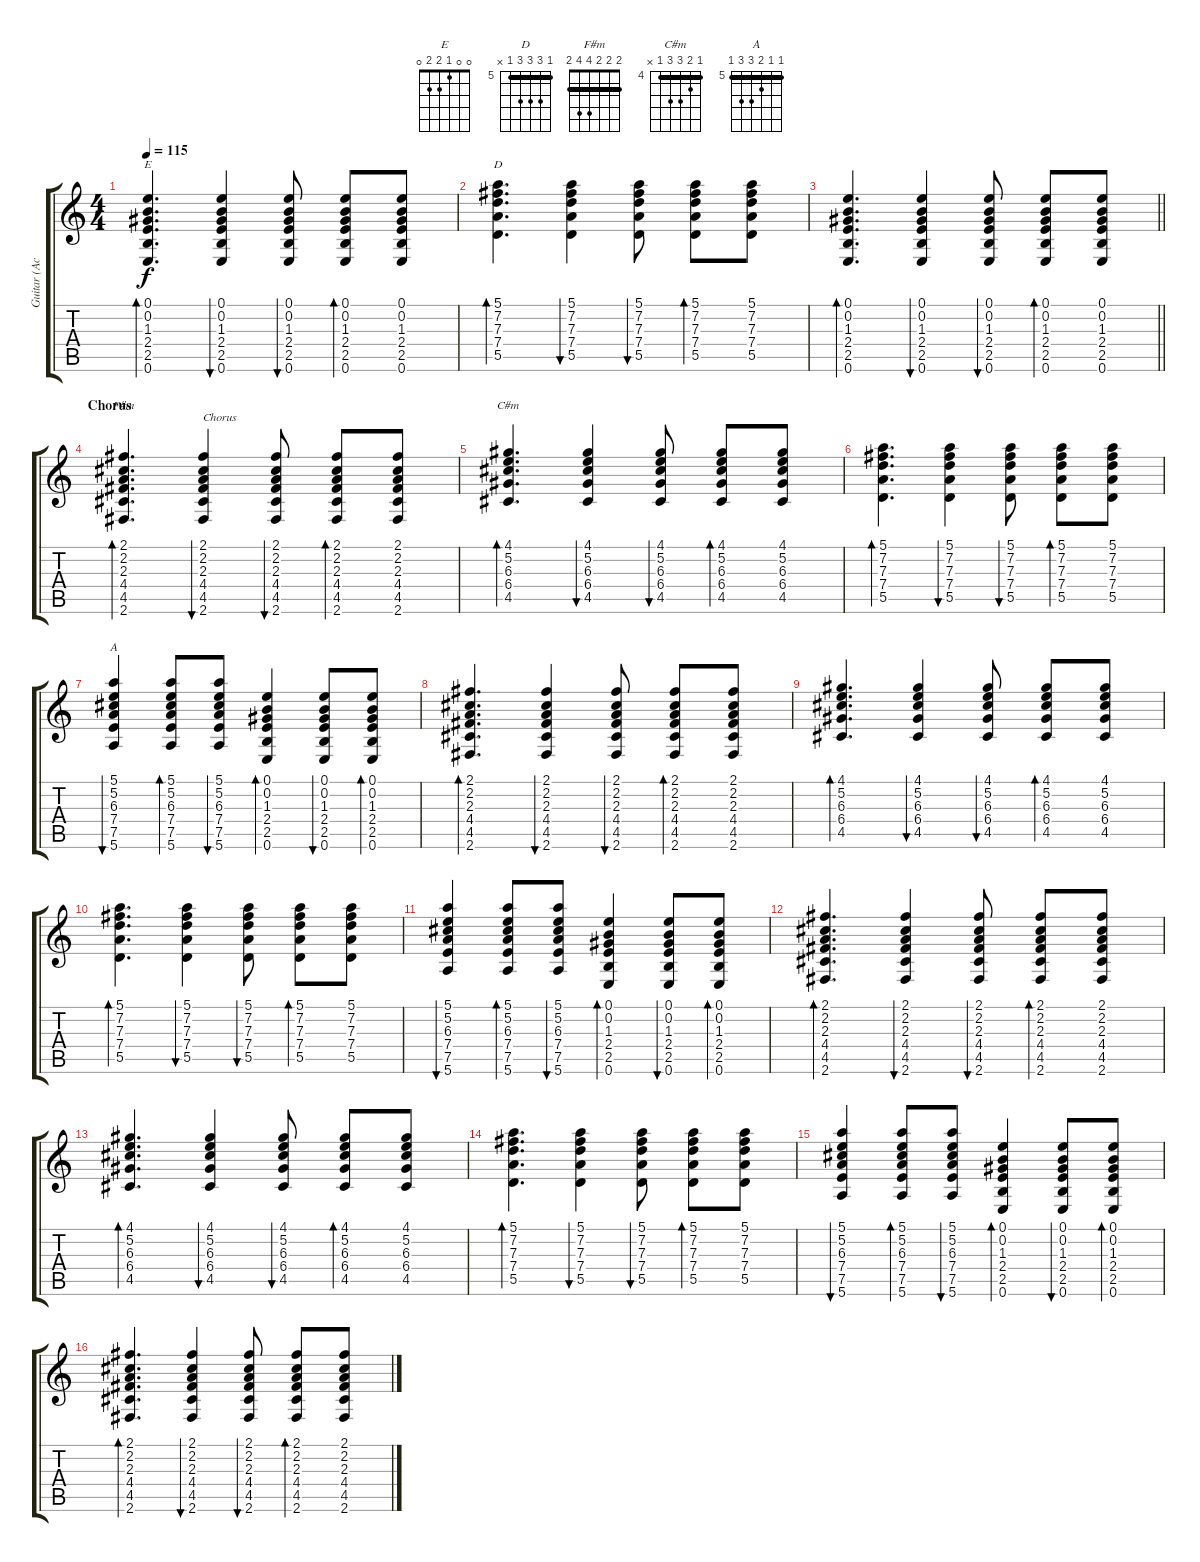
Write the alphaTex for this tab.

\track ("Guitar (Acoustic)" "Guitar (Ac") {instrument acousticguitarnylon}
\staff {score tabs}
\tuning (E4 B3 G3 D3 A2 E2) {hide}
\chord ("E" 0 0 1 2 2 0)
\chord ("D" 5 7 7 7 5 x) {firstfret 5 barre 5}
\chord ("F#m" 2 2 2 4 4 2) {barre 2}
\chord ("C#m" 4 5 6 6 4 x) {firstfret 4 barre 4}
\chord ("A" 5 5 6 7 7 5) {firstfret 5 barre 5}
\ts (4 4)
\tempo 115
\clef g2
\ks c
(0.1 0.2 1.3 2.4 2.5 0.6).4{d bd 60 ch "E" dy f} (0.1 0.2 1.3 2.4 2.5 0.6).4{bu 60} (0.1 0.2 1.3 2.4 2.5 0.6).8{bu 60} (0.1 0.2 1.3 2.4 2.5 0.6).8{bd 60} (0.1 0.2 1.3 2.4 2.5 0.6).8 |
(5.1 7.2 7.3 7.4 5.5).4{d bd 60 ch "D"} (5.1 7.2 7.3 7.4 5.5).4{bu 60} (5.1 7.2 7.3 7.4 5.5).8{bu 60} (5.1 7.2 7.3 7.4 5.5).8{bd 60} (5.1 7.2 7.3 7.4 5.5).8 |
\barLineRight lightlight
(0.1 0.2 1.3 2.4 2.5 0.6).4{d bd 60} (0.1 0.2 1.3 2.4 2.5 0.6).4{bu 60} (0.1 0.2 1.3 2.4 2.5 0.6).8{bu 60} (0.1 0.2 1.3 2.4 2.5 0.6).8{bd 60} (0.1 0.2 1.3 2.4 2.5 0.6).8 |
\section ("" "Chorus")
(2.1 2.2 2.3 4.4 4.5 2.6).4{d bd 60 ch "F#m"} (2.1 2.2 2.3 4.4 4.5 2.6).4{bu 60 txt "Chorus"} (2.1 2.2 2.3 4.4 4.5 2.6).8{bu 60} (2.1 2.2 2.3 4.4 4.5 2.6).8{bd 60} (2.1 2.2 2.3 4.4 4.5 2.6).8 |
(4.1 5.2 6.3 6.4 4.5).4{d bd 60 ch "C#m"} (4.1 5.2 6.3 6.4 4.5).4{bu 60} (4.1 5.2 6.3 6.4 4.5).8{bu 60} (4.1 5.2 6.3 6.4 4.5).8{bd 60} (4.1 5.2 6.3 6.4 4.5).8 |
(5.1 7.2 7.3 7.4 5.5).4{d bd 60} (5.1 7.2 7.3 7.4 5.5).4{bu 60} (5.1 7.2 7.3 7.4 5.5).8{bu 60} (5.1 7.2 7.3 7.4 5.5).8{bd 60} (5.1 7.2 7.3 7.4 5.5).8 |
(5.1 5.2 6.3 7.4 7.5 5.6).4{bu 60 ch "A"} (5.1 5.2 6.3 7.4 7.5 5.6).8{bd 60} (5.1 5.2 6.3 7.4 7.5 5.6).8{bu 60} (0.1 0.2 1.3 2.4 2.5 0.6).4{bd 60} (0.1 0.2 1.3 2.4 2.5 0.6).8{bu 60} (0.1 0.2 1.3 2.4 2.5 0.6).8{bd 60} |
(2.1 2.2 2.3 4.4 4.5 2.6).4{d bd 60} (2.1 2.2 2.3 4.4 4.5 2.6).4{bu 60} (2.1 2.2 2.3 4.4 4.5 2.6).8{bu 60} (2.1 2.2 2.3 4.4 4.5 2.6).8{bd 60} (2.1 2.2 2.3 4.4 4.5 2.6).8 |
(4.1 5.2 6.3 6.4 4.5).4{d bd 60} (4.1 5.2 6.3 6.4 4.5).4{bu 60} (4.1 5.2 6.3 6.4 4.5).8{bu 60} (4.1 5.2 6.3 6.4 4.5).8{bd 60} (4.1 5.2 6.3 6.4 4.5).8 |
(5.1 7.2 7.3 7.4 5.5).4{d bd 60} (5.1 7.2 7.3 7.4 5.5).4{bu 60} (5.1 7.2 7.3 7.4 5.5).8{bu 60} (5.1 7.2 7.3 7.4 5.5).8{bd 60} (5.1 7.2 7.3 7.4 5.5).8 |
(5.1 5.2 6.3 7.4 7.5 5.6).4{bu 60} (5.1 5.2 6.3 7.4 7.5 5.6).8{bd 60} (5.1 5.2 6.3 7.4 7.5 5.6).8{bu 60} (0.1 0.2 1.3 2.4 2.5 0.6).4{bd 60} (0.1 0.2 1.3 2.4 2.5 0.6).8{bu 60} (0.1 0.2 1.3 2.4 2.5 0.6).8{bd 60} |
(2.1 2.2 2.3 4.4 4.5 2.6).4{d bd 60} (2.1 2.2 2.3 4.4 4.5 2.6).4{bu 60} (2.1 2.2 2.3 4.4 4.5 2.6).8{bu 60} (2.1 2.2 2.3 4.4 4.5 2.6).8{bd 60} (2.1 2.2 2.3 4.4 4.5 2.6).8 |
(4.1 5.2 6.3 6.4 4.5).4{d bd 60} (4.1 5.2 6.3 6.4 4.5).4{bu 60} (4.1 5.2 6.3 6.4 4.5).8{bu 60} (4.1 5.2 6.3 6.4 4.5).8{bd 60} (4.1 5.2 6.3 6.4 4.5).8 |
(5.1 7.2 7.3 7.4 5.5).4{d bd 60} (5.1 7.2 7.3 7.4 5.5).4{bu 60} (5.1 7.2 7.3 7.4 5.5).8{bu 60} (5.1 7.2 7.3 7.4 5.5).8{bd 60} (5.1 7.2 7.3 7.4 5.5).8 |
(5.1 5.2 6.3 7.4 7.5 5.6).4{bu 60} (5.1 5.2 6.3 7.4 7.5 5.6).8{bd 60} (5.1 5.2 6.3 7.4 7.5 5.6).8{bu 60} (0.1 0.2 1.3 2.4 2.5 0.6).4{bd 60} (0.1 0.2 1.3 2.4 2.5 0.6).8{bu 60} (0.1 0.2 1.3 2.4 2.5 0.6).8{bd 60} |
(2.1 2.2 2.3 4.4 4.5 2.6).4{d bd 60} (2.1 2.2 2.3 4.4 4.5 2.6).4{bu 60} (2.1 2.2 2.3 4.4 4.5 2.6).8{bu 60} (2.1 2.2 2.3 4.4 4.5 2.6).8{bd 60} (2.1 2.2 2.3 4.4 4.5 2.6).8
